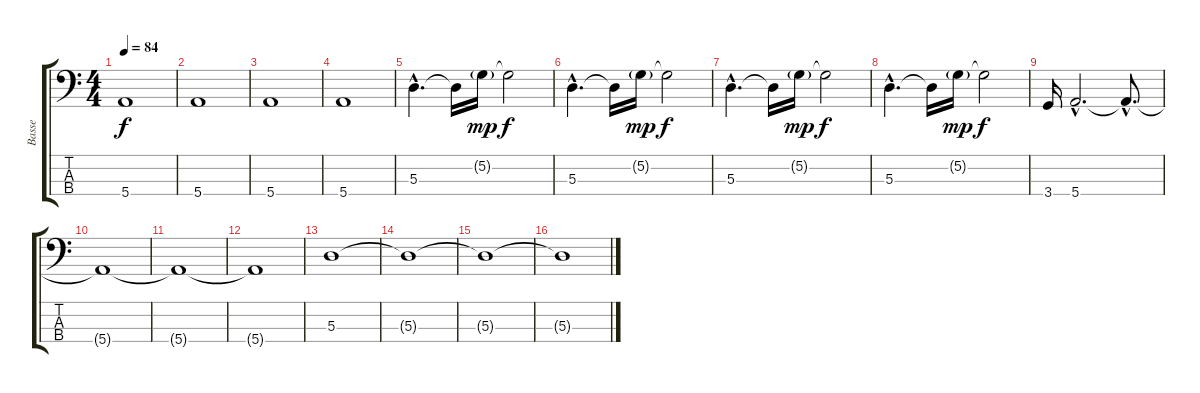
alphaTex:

\track ("Basse" "Basse") {instrument electricbassfinger}
\staff {score tabs}
\tuning (G2 D2 A1 E1) {hide}
\ts (4 4)
\tempo 84
\clef f4
\ks c
5.4.1{dy f} |
5.4.1 |
5.4.1 |
5.4.1 |
5.3{hac}.4{d} 5.3{t}.16 5.2{g}.16{dy mp} 5.2{t}.2{dy f} |
5.3{hac}.4{d} 5.3{t}.16 5.2{g}.16{dy mp} 5.2{t}.2{dy f} |
5.3{hac}.4{d} 5.3{t}.16 5.2{g}.16{dy mp} 5.2{t}.2{dy f} |
5.3{hac}.4{d} 5.3{t}.16 5.2{g}.16{dy mp} 5.2{t}.2{dy f} |
3.4.16 5.4{hac}.2{d} 5.4{hac t}.8{d} |
5.4{t}.1 |
5.4{t}.1 |
5.4{t}.1 |
5.3.1 |
5.3{t}.1 |
5.3{t}.1 |
5.3{t}.1
